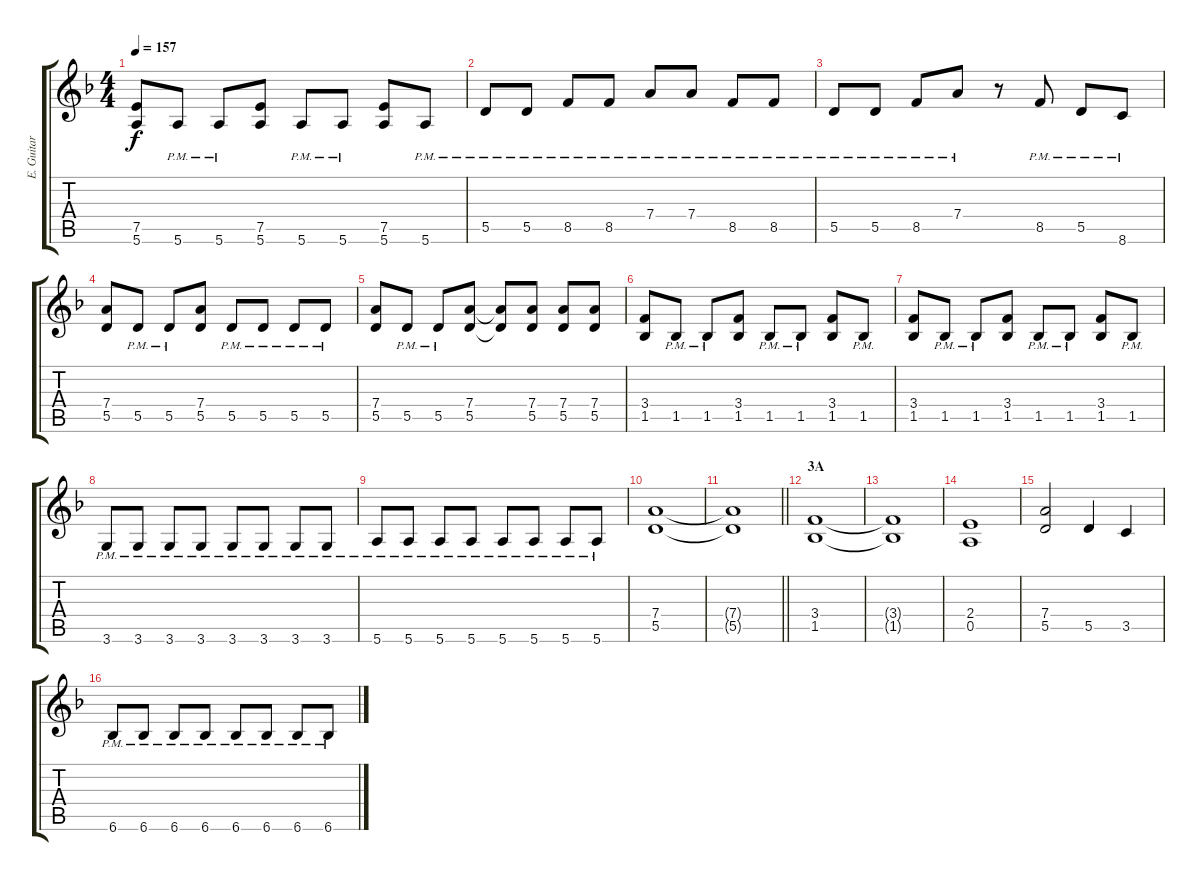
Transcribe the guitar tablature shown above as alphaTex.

\track ("E. Guitar IV" "E. Guitar ") {instrument overdrivenguitar}
\staff {score tabs}
\tuning (E4 B3 G3 D3 A2 E2) {hide}
\ts (4 4)
\tempo 157
\clef g2
\ks f
(7.5 5.6).8{dy f} 5.6{pm}.8 5.6{pm}.8 (7.5 5.6).8 5.6{pm}.8 5.6{pm}.8 (7.5 5.6).8 5.6{pm}.8 |
5.5{pm}.8 5.5{pm}.8 8.5{pm}.8 8.5{pm}.8 7.4{pm}.8 7.4{pm}.8 8.5{pm}.8 8.5{pm}.8 |
5.5{pm}.8 5.5{pm}.8 8.5{pm}.8 7.4{pm}.8 r.8 8.5{pm}.8 5.5{pm}.8 8.6{pm}.8 |
(7.4 5.5).8 5.5{pm}.8 5.5{pm}.8 (7.4 5.5).8 5.5{pm}.8 5.5{pm}.8 5.5{pm}.8 5.5{pm}.8 |
(7.4 5.5).8 5.5{pm}.8 5.5{pm}.8 (7.4 5.5).8 (7.4{t} 5.5{t}).8 (7.4 5.5).8 (7.4 5.5).8 (7.4 5.5).8 |
(3.4 1.5).8 1.5{pm}.8 1.5{pm}.8 (3.4 1.5).8 1.5{pm}.8 1.5{pm}.8 (3.4 1.5).8 1.5{pm}.8 |
(3.4 1.5).8 1.5{pm}.8 1.5{pm}.8 (3.4 1.5).8 1.5{pm}.8 1.5{pm}.8 (3.4 1.5).8 1.5{pm}.8 |
3.6{pm}.8 3.6{pm}.8 3.6{pm}.8 3.6{pm}.8 3.6{pm}.8 3.6{pm}.8 3.6{pm}.8 3.6{pm}.8 |
5.6{pm}.8 5.6{pm}.8 5.6{pm}.8 5.6{pm}.8 5.6{pm}.8 5.6{pm}.8 5.6{pm}.8 5.6{pm}.8 |
(7.4 5.5).1 |
\barLineRight lightlight
(7.4{t} 5.5{t}).1 |
\section ("" "3A")
(3.4 1.5).1 |
(3.4{t} 1.5{t}).1 |
(2.4 0.5).1 |
(7.4 5.5).2 5.5.4 3.5.4 |
6.6{pm}.8 6.6{pm}.8 6.6{pm}.8 6.6{pm}.8 6.6{pm}.8 6.6{pm}.8 6.6{pm}.8 6.6{pm}.8
